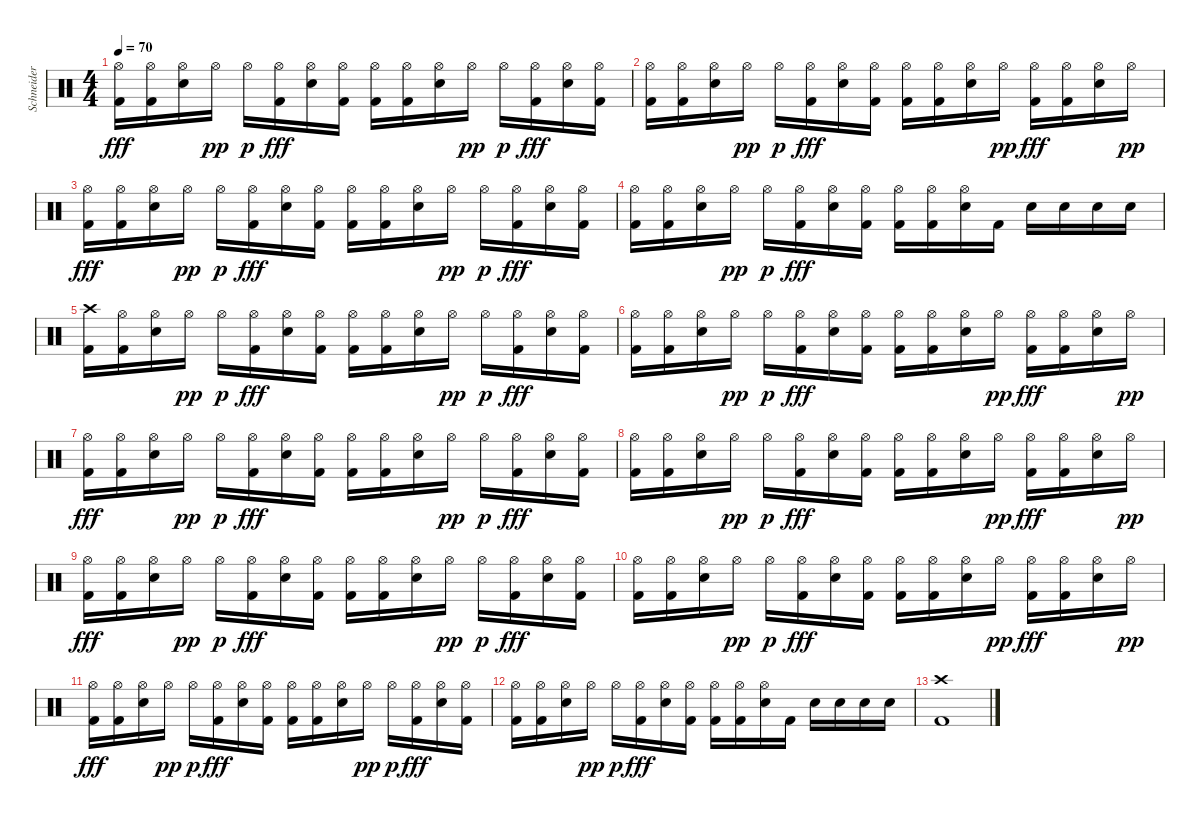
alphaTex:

\track ("Schneider" "Schneider") {instrument percussion}
\staff {score}
\articulation defaults
\ts (4 4)
\tempo 70
\clef neutral
\ks c
("Hi-Hat (open)" "Kick (hit) 2").16{dy fff} ("Hi-Hat (open)" "Kick (hit) 2").16 ("Hi-Hat (open)" "Snare (hit) 2").16 "Hi-Hat (open)".16{dy pp} "Hi-Hat (open)".16{dy p} ("Hi-Hat (open)" "Kick (hit) 2").16{dy fff} ("Hi-Hat (open)" "Snare (hit) 2").16 ("Hi-Hat (open)" "Kick (hit) 2").16 ("Hi-Hat (open)" "Kick (hit) 2").16 ("Hi-Hat (open)" "Kick (hit) 2").16 ("Hi-Hat (open)" "Snare (hit) 2").16 "Hi-Hat (open)".16{dy pp} "Hi-Hat (open)".16{dy p} ("Hi-Hat (open)" "Kick (hit) 2").16{dy fff} ("Hi-Hat (open)" "Snare (hit) 2").16 ("Hi-Hat (open)" "Kick (hit) 2").16 |
("Hi-Hat (open)" "Kick (hit) 2").16 ("Hi-Hat (open)" "Kick (hit) 2").16 ("Hi-Hat (open)" "Snare (hit) 2").16 "Hi-Hat (open)".16{dy pp} "Hi-Hat (open)".16{dy p} ("Hi-Hat (open)" "Kick (hit) 2").16{dy fff} ("Hi-Hat (open)" "Snare (hit) 2").16 ("Hi-Hat (open)" "Kick (hit) 2").16 ("Hi-Hat (open)" "Kick (hit) 2").16 ("Hi-Hat (open)" "Kick (hit) 2").16 ("Hi-Hat (open)" "Snare (hit) 2").16 "Hi-Hat (open)".16{dy pp} ("Hi-Hat (open)" "Kick (hit) 2").16{dy fff} ("Hi-Hat (open)" "Kick (hit) 2").16 ("Hi-Hat (open)" "Snare (hit) 2").16 "Hi-Hat (open)".16{dy pp} |
("Hi-Hat (open)" "Kick (hit) 2").16{dy fff} ("Hi-Hat (open)" "Kick (hit) 2").16 ("Hi-Hat (open)" "Snare (hit) 2").16 "Hi-Hat (open)".16{dy pp} "Hi-Hat (open)".16{dy p} ("Hi-Hat (open)" "Kick (hit) 2").16{dy fff} ("Hi-Hat (open)" "Snare (hit) 2").16 ("Hi-Hat (open)" "Kick (hit) 2").16 ("Hi-Hat (open)" "Kick (hit) 2").16 ("Hi-Hat (open)" "Kick (hit) 2").16 ("Hi-Hat (open)" "Snare (hit) 2").16 "Hi-Hat (open)".16{dy pp} "Hi-Hat (open)".16{dy p} ("Hi-Hat (open)" "Kick (hit) 2").16{dy fff} ("Hi-Hat (open)" "Snare (hit) 2").16 ("Hi-Hat (open)" "Kick (hit) 2").16 |
("Hi-Hat (open)" "Kick (hit) 2").16 ("Hi-Hat (open)" "Kick (hit) 2").16 ("Hi-Hat (open)" "Snare (hit) 2").16 "Hi-Hat (open)".16{dy pp} "Hi-Hat (open)".16{dy p} ("Hi-Hat (open)" "Kick (hit) 2").16{dy fff} ("Hi-Hat (open)" "Snare (hit) 2").16 ("Hi-Hat (open)" "Kick (hit) 2").16 ("Hi-Hat (open)" "Kick (hit) 2").16 ("Hi-Hat (open)" "Kick (hit) 2").16 ("Hi-Hat (open)" "Snare (hit) 2").16 "Kick (hit) 2".16 "Snare (hit) 2".16 "Snare (hit) 2".16 "Snare (hit) 2".16 "Snare (hit) 2".16 |
("Crash high (hit)" "Kick (hit) 2").16 ("Hi-Hat (open)" "Kick (hit) 2").16 ("Hi-Hat (open)" "Snare (hit) 2").16 "Hi-Hat (open)".16{dy pp} "Hi-Hat (open)".16{dy p} ("Hi-Hat (open)" "Kick (hit) 2").16{dy fff} ("Hi-Hat (open)" "Snare (hit) 2").16 ("Hi-Hat (open)" "Kick (hit) 2").16 ("Hi-Hat (open)" "Kick (hit) 2").16 ("Hi-Hat (open)" "Kick (hit) 2").16 ("Hi-Hat (open)" "Snare (hit) 2").16 "Hi-Hat (open)".16{dy pp} "Hi-Hat (open)".16{dy p} ("Hi-Hat (open)" "Kick (hit) 2").16{dy fff} ("Hi-Hat (open)" "Snare (hit) 2").16 ("Hi-Hat (open)" "Kick (hit) 2").16 |
("Hi-Hat (open)" "Kick (hit) 2").16 ("Hi-Hat (open)" "Kick (hit) 2").16 ("Hi-Hat (open)" "Snare (hit) 2").16 "Hi-Hat (open)".16{dy pp} "Hi-Hat (open)".16{dy p} ("Hi-Hat (open)" "Kick (hit) 2").16{dy fff} ("Hi-Hat (open)" "Snare (hit) 2").16 ("Hi-Hat (open)" "Kick (hit) 2").16 ("Hi-Hat (open)" "Kick (hit) 2").16 ("Hi-Hat (open)" "Kick (hit) 2").16 ("Hi-Hat (open)" "Snare (hit) 2").16 "Hi-Hat (open)".16{dy pp} ("Hi-Hat (open)" "Kick (hit) 2").16{dy fff} ("Hi-Hat (open)" "Kick (hit) 2").16 ("Hi-Hat (open)" "Snare (hit) 2").16 "Hi-Hat (open)".16{dy pp} |
("Hi-Hat (open)" "Kick (hit) 2").16{dy fff} ("Hi-Hat (open)" "Kick (hit) 2").16 ("Hi-Hat (open)" "Snare (hit) 2").16 "Hi-Hat (open)".16{dy pp} "Hi-Hat (open)".16{dy p} ("Hi-Hat (open)" "Kick (hit) 2").16{dy fff} ("Hi-Hat (open)" "Snare (hit) 2").16 ("Hi-Hat (open)" "Kick (hit) 2").16 ("Hi-Hat (open)" "Kick (hit) 2").16 ("Hi-Hat (open)" "Kick (hit) 2").16 ("Hi-Hat (open)" "Snare (hit) 2").16 "Hi-Hat (open)".16{dy pp} "Hi-Hat (open)".16{dy p} ("Hi-Hat (open)" "Kick (hit) 2").16{dy fff} ("Hi-Hat (open)" "Snare (hit) 2").16 ("Hi-Hat (open)" "Kick (hit) 2").16 |
("Hi-Hat (open)" "Kick (hit) 2").16 ("Hi-Hat (open)" "Kick (hit) 2").16 ("Hi-Hat (open)" "Snare (hit) 2").16 "Hi-Hat (open)".16{dy pp} "Hi-Hat (open)".16{dy p} ("Hi-Hat (open)" "Kick (hit) 2").16{dy fff} ("Hi-Hat (open)" "Snare (hit) 2").16 ("Hi-Hat (open)" "Kick (hit) 2").16 ("Hi-Hat (open)" "Kick (hit) 2").16 ("Hi-Hat (open)" "Kick (hit) 2").16 ("Hi-Hat (open)" "Snare (hit) 2").16 "Hi-Hat (open)".16{dy pp} ("Hi-Hat (open)" "Kick (hit) 2").16{dy fff} ("Hi-Hat (open)" "Kick (hit) 2").16 ("Hi-Hat (open)" "Snare (hit) 2").16 "Hi-Hat (open)".16{dy pp} |
("Hi-Hat (open)" "Kick (hit) 2").16{dy fff} ("Hi-Hat (open)" "Kick (hit) 2").16 ("Hi-Hat (open)" "Snare (hit) 2").16 "Hi-Hat (open)".16{dy pp} "Hi-Hat (open)".16{dy p} ("Hi-Hat (open)" "Kick (hit) 2").16{dy fff} ("Hi-Hat (open)" "Snare (hit) 2").16 ("Hi-Hat (open)" "Kick (hit) 2").16 ("Hi-Hat (open)" "Kick (hit) 2").16 ("Hi-Hat (open)" "Kick (hit) 2").16 ("Hi-Hat (open)" "Snare (hit) 2").16 "Hi-Hat (open)".16{dy pp} "Hi-Hat (open)".16{dy p} ("Hi-Hat (open)" "Kick (hit) 2").16{dy fff} ("Hi-Hat (open)" "Snare (hit) 2").16 ("Hi-Hat (open)" "Kick (hit) 2").16 |
("Hi-Hat (open)" "Kick (hit) 2").16 ("Hi-Hat (open)" "Kick (hit) 2").16 ("Hi-Hat (open)" "Snare (hit) 2").16 "Hi-Hat (open)".16{dy pp} "Hi-Hat (open)".16{dy p} ("Hi-Hat (open)" "Kick (hit) 2").16{dy fff} ("Hi-Hat (open)" "Snare (hit) 2").16 ("Hi-Hat (open)" "Kick (hit) 2").16 ("Hi-Hat (open)" "Kick (hit) 2").16 ("Hi-Hat (open)" "Kick (hit) 2").16 ("Hi-Hat (open)" "Snare (hit) 2").16 "Hi-Hat (open)".16{dy pp} ("Hi-Hat (open)" "Kick (hit) 2").16{dy fff} ("Hi-Hat (open)" "Kick (hit) 2").16 ("Hi-Hat (open)" "Snare (hit) 2").16 "Hi-Hat (open)".16{dy pp} |
("Hi-Hat (open)" "Kick (hit) 2").16{dy fff} ("Hi-Hat (open)" "Kick (hit) 2").16 ("Hi-Hat (open)" "Snare (hit) 2").16 "Hi-Hat (open)".16{dy pp} "Hi-Hat (open)".16{dy p} ("Hi-Hat (open)" "Kick (hit) 2").16{dy fff} ("Hi-Hat (open)" "Snare (hit) 2").16 ("Hi-Hat (open)" "Kick (hit) 2").16 ("Hi-Hat (open)" "Kick (hit) 2").16 ("Hi-Hat (open)" "Kick (hit) 2").16 ("Hi-Hat (open)" "Snare (hit) 2").16 "Hi-Hat (open)".16{dy pp} "Hi-Hat (open)".16{dy p} ("Hi-Hat (open)" "Kick (hit) 2").16{dy fff} ("Hi-Hat (open)" "Snare (hit) 2").16 ("Hi-Hat (open)" "Kick (hit) 2").16 |
("Hi-Hat (open)" "Kick (hit) 2").16 ("Hi-Hat (open)" "Kick (hit) 2").16 ("Hi-Hat (open)" "Snare (hit) 2").16 "Hi-Hat (open)".16{dy pp} "Hi-Hat (open)".16{dy p} ("Hi-Hat (open)" "Kick (hit) 2").16{dy fff} ("Hi-Hat (open)" "Snare (hit) 2").16 ("Hi-Hat (open)" "Kick (hit) 2").16 ("Hi-Hat (open)" "Kick (hit) 2").16 ("Hi-Hat (open)" "Kick (hit) 2").16 ("Hi-Hat (open)" "Snare (hit) 2").16 "Kick (hit) 2".16 "Snare (hit) 2".16 "Snare (hit) 2".16 "Snare (hit) 2".16 "Snare (hit) 2".16 |
("Kick (hit) 2" "Crash high (hit)").1
